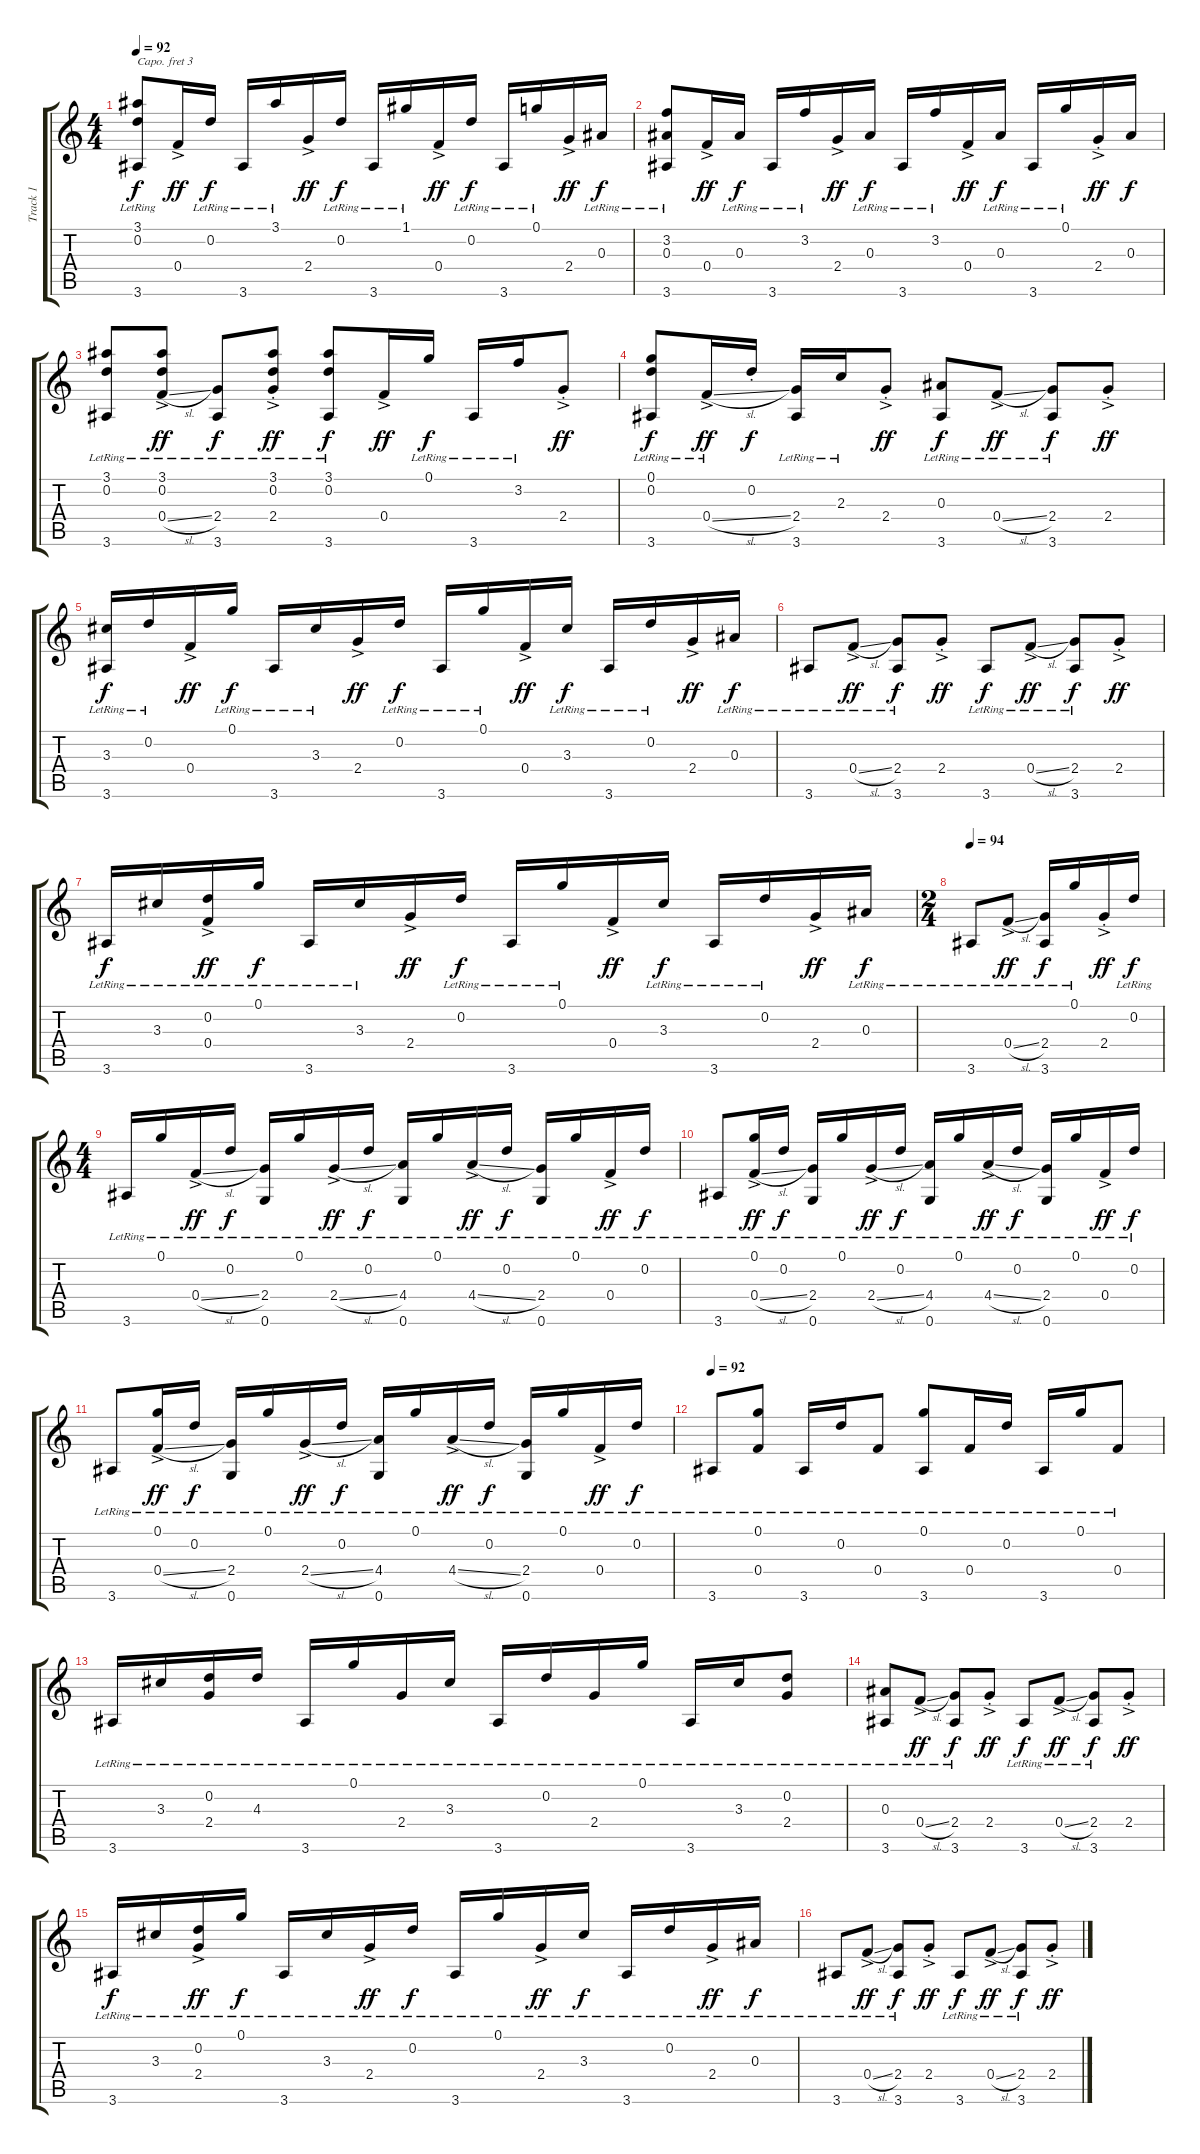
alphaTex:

\track ("Track 1" "Track 1") {instrument acousticguitarsteel}
\staff {score tabs}
\capo 3
\tuning (E4 B3 G3 D3 A2 E2) {hide}
\ts (4 4)
\tempo 92
\clef g2
\ks c
(3.1{lr} 0.2{lr} 3.6{lr}).8{dy f} 0.4{ac}.16{dy ff} 0.2{lr}.16{dy f} 3.6{lr}.16 3.1{lr}.16 2.4{ac}.16{dy ff} 0.2{lr}.16{dy f} 3.6{lr}.16 1.1{lr}.16 0.4{ac}.16{dy ff} 0.2{lr}.16{dy f} 3.6{lr}.16 0.1{lr}.16 2.4{ac}.16{dy ff} 0.3{lr}.16{dy f} |
(3.2{lr} 0.3{lr} 3.6{lr}).8 0.4{ac}.16{dy ff} 0.3{lr}.16{dy f} 3.6{lr}.16 3.2{lr}.16 2.4{ac}.16{dy ff} 0.3{lr}.16{dy f} 3.6{lr}.16 3.2{lr}.16 0.4{ac}.16{dy ff} 0.3{lr}.16{dy f} 3.6{lr}.16 0.1{lr}.16 2.4{ac st}.16{dy ff} 0.3.16{dy f} |
(3.1{lr} 0.2{lr} 3.6{lr}).8 (3.1{lr} 0.2{lr} 0.4{sl ac lr}).8{dy ff} (2.4{lr} 3.6{lr}).8{dy f} (3.1{lr} 0.2{lr} 2.4{ac st}).8{dy ff} (3.1{lr} 0.2{lr} 3.6{lr}).8{dy f} 0.4{ac}.16{dy ff} 0.1{lr}.16{dy f} 3.6{lr}.16 3.2{lr}.16 2.4{ac st}.8{dy ff} |
(0.1{lr} 0.2{lr} 3.6{lr}).8{dy f} 0.4{sl ac lr}.16{dy ff} 0.2{st}.16{dy f} (2.4{lr} 3.6{lr}).16 2.3{lr}.16 2.4{ac st}.8{dy ff} (0.3{lr} 3.6{lr}).8{dy f} 0.4{sl ac lr}.8{dy ff} (2.4{lr} 3.6{lr}).8{dy f} 2.4{ac st}.8{dy ff} |
(3.3{lr} 3.6{lr}).16{dy f} 0.2{lr}.16 0.4{ac}.16{dy ff} 0.1{lr}.16{dy f} 3.6{lr}.16 3.3{lr}.16 2.4{ac}.16{dy ff} 0.2{lr}.16{dy f} 3.6{lr}.16 0.1{lr}.16 0.4{ac}.16{dy ff} 3.3{lr}.16{dy f} 3.6{lr}.16 0.2{lr}.16 2.4{ac}.16{dy ff} 0.3{lr}.16{dy f} |
3.6{lr}.8 0.4{sl ac lr}.8{dy ff} (2.4{lr} 3.6{lr}).8{dy f} 2.4{ac st}.8{dy ff} 3.6{lr}.8{dy f} 0.4{sl ac lr}.8{dy ff} (2.4{lr} 3.6{lr}).8{dy f} 2.4{ac st}.8{dy ff} |
3.6{lr}.16{dy f} 3.3{lr}.16 (0.2{lr} 0.4{ac}).16{dy ff} 0.1{lr}.16{dy f} 3.6{lr}.16 3.3{lr}.16 2.4{ac}.16{dy ff} 0.2{lr}.16{dy f} 3.6{lr}.16 0.1{lr}.16 0.4{ac}.16{dy ff} 3.3{lr}.16{dy f} 3.6{lr}.16 0.2{lr}.16 2.4{ac}.16{dy ff} 0.3{lr}.16{dy f} |
\ts (2 4)
\tempo 94
3.6{lr}.8{volume 2} 0.4{sl ac lr}.8{dy ff} (2.4{lr} 3.6{lr}).16{dy f} 0.1{lr}.16 2.4{ac st}.16{dy ff} 0.2{lr}.16{dy f} |
\ts (4 4)
3.6{lr}.16 0.1{lr}.16 0.4{sl ac lr}.16{dy ff} 0.2{lr}.16{dy f} (2.4{lr} 0.6{lr}).16 0.1{lr}.16 2.4{sl ac lr}.16{dy ff} 0.2{lr}.16{dy f} (4.4{lr} 0.6{lr}).16 0.1{lr}.16 4.4{sl ac lr}.16{dy ff} 0.2{lr}.16{dy f} (2.4{lr} 0.6{lr}).16 0.1{lr}.16 0.4{ac lr}.16{dy ff} 0.2{lr}.16{dy f} |
3.6{lr}.8 (0.1 0.4{sl ac lr}).16{dy ff} 0.2{lr}.16{dy f} (2.4{lr} 0.6{lr}).16 0.1{lr}.16 2.4{sl ac lr}.16{dy ff} 0.2{lr}.16{dy f} (4.4{lr} 0.6{lr}).16 0.1{lr}.16 4.4{sl ac lr}.16{dy ff} 0.2{lr}.16{dy f} (2.4{lr} 0.6{lr}).16 0.1{lr}.16 0.4{ac lr}.16{dy ff} 0.2{lr}.16{dy f} |
3.6{lr}.8 (0.1 0.4{sl ac lr}).16{dy ff} 0.2{lr}.16{dy f} (2.4{lr} 0.6{lr}).16 0.1{lr}.16 2.4{sl ac lr}.16{dy ff} 0.2{lr}.16{dy f} (4.4{lr} 0.6{lr}).16 0.1{lr}.16 4.4{sl ac lr}.16{dy ff} 0.2{lr}.16{dy f} (2.4{lr} 0.6{lr}).16 0.1{lr}.16 0.4{ac lr}.16{dy ff} 0.2{lr}.16{dy f} |
\tempo 92
3.6{lr}.8 (0.1{lr} 0.4{lr}).8 3.6{lr}.16 0.2{lr}.16 0.4{lr}.8 (0.1{lr} 3.6{lr}).8 0.4{lr}.16 0.2{lr}.16 3.6{lr}.16 0.1{lr}.16 0.4{lr}.8 |
3.6{lr}.16 3.3{lr}.16 (0.2 2.4{lr}).16 4.3{lr}.16 3.6{lr}.16 0.1{lr}.16 2.4{lr}.16 3.3{lr}.16 3.6{lr}.16 0.2{lr}.16 2.4{lr}.16 0.1{lr}.16 3.6{lr}.16 3.3{lr}.16 (0.2 2.4{lr}).8 |
(0.3{lr} 3.6{lr}).8 0.4{sl ac lr}.8{dy ff} (2.4{lr} 3.6{lr}).8{dy f} 2.4{ac st}.8{dy ff} 3.6{lr}.8{dy f} 0.4{sl ac lr}.8{dy ff} (2.4{lr} 3.6{lr}).8{dy f} 2.4{ac st}.8{dy ff} |
3.6{lr}.16{dy f} 3.3{lr}.16 (0.2{lr} 2.4{ac lr}).16{dy ff} 0.1{lr}.16{dy f} 3.6{lr}.16 3.3{lr}.16 2.4{ac lr}.16{dy ff} 0.2{lr}.16{dy f} 3.6{lr}.16 0.1{lr}.16 2.4{ac lr}.16{dy ff} 3.3{lr}.16{dy f} 3.6{lr}.16 0.2{lr}.16 2.4{ac lr}.16{dy ff} 0.3{lr}.16{dy f} |
3.6{lr}.8 0.4{sl ac lr}.8{dy ff} (2.4{lr} 3.6{lr}).8{dy f} 2.4{ac st}.8{dy ff} 3.6{lr}.8{dy f} 0.4{sl ac lr}.8{dy ff} (2.4{lr} 3.6{lr}).8{dy f} 2.4{ac st}.8{dy ff}
